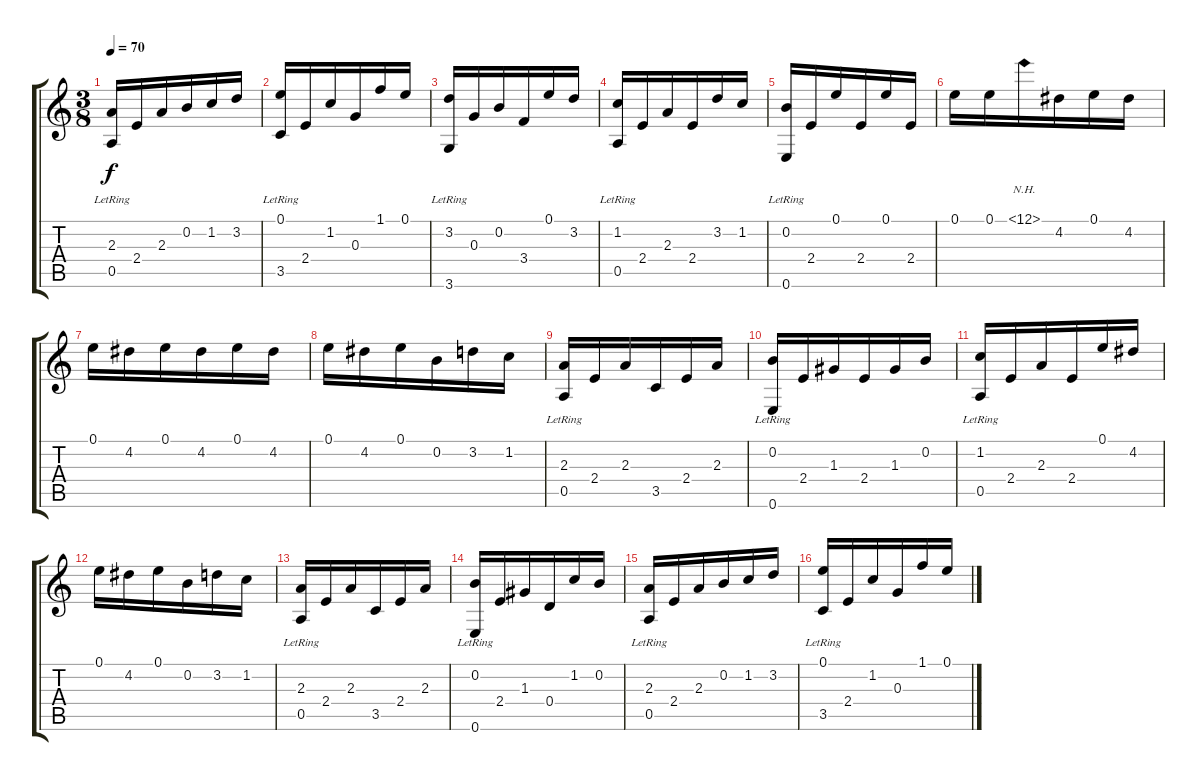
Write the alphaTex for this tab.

\track "" {instrument acousticguitarnylon}
\staff {score tabs}
\tuning (E4 B3 G3 D3 A2 E2) {hide}
\ts (3 8)
\tempo 70
\clef g2
\ks c
(2.3 0.5{lr}).16{dy f} 2.4.16 2.3.16 0.2.16 1.2.16 3.2.16 |
(0.1 3.5{lr}).16 2.4.16 1.2.16 0.3.16 1.1.16 0.1.16 |
(3.2 3.6{lr}).16 0.3.16 0.2.16 3.4.16 0.1.16 3.2.16 |
(1.2 0.5{lr}).16 2.4.16 2.3.16 2.4.16 3.2.16 1.2.16 |
(0.2 0.6{lr}).16 2.4.16 0.1.16 2.4.16 0.1.16 2.4.16 |
0.1.16 0.1.16 12.1{nh}.16 4.2.16 0.1.16 4.2.16 |
0.1.16 4.2.16 0.1.16 4.2.16 0.1.16 4.2.16 |
0.1.16 4.2.16 0.1.16 0.2.16 3.2.16 1.2.16 |
(2.3 0.5{lr}).16 2.4.16 2.3.16 3.5.16 2.4.16 2.3.16 |
(0.2 0.6{lr}).16 2.4.16 1.3.16 2.4.16 1.3.16 0.2.16 |
(1.2 0.5{lr}).16 2.4.16 2.3.16 2.4.16 0.1.16 4.2.16 |
0.1.16 4.2.16 0.1.16 0.2.16 3.2.16 1.2.16 |
(2.3 0.5{lr}).16 2.4.16 2.3.16 3.5.16 2.4.16 2.3.16 |
(0.2 0.6{lr}).16 2.4.16 1.3.16 0.4.16 1.2.16 0.2.16 |
(2.3 0.5{lr}).16 2.4.16 2.3.16 0.2.16 1.2.16 3.2.16 |
(0.1 3.5{lr}).16 2.4.16 1.2.16 0.3.16 1.1.16 0.1.16
